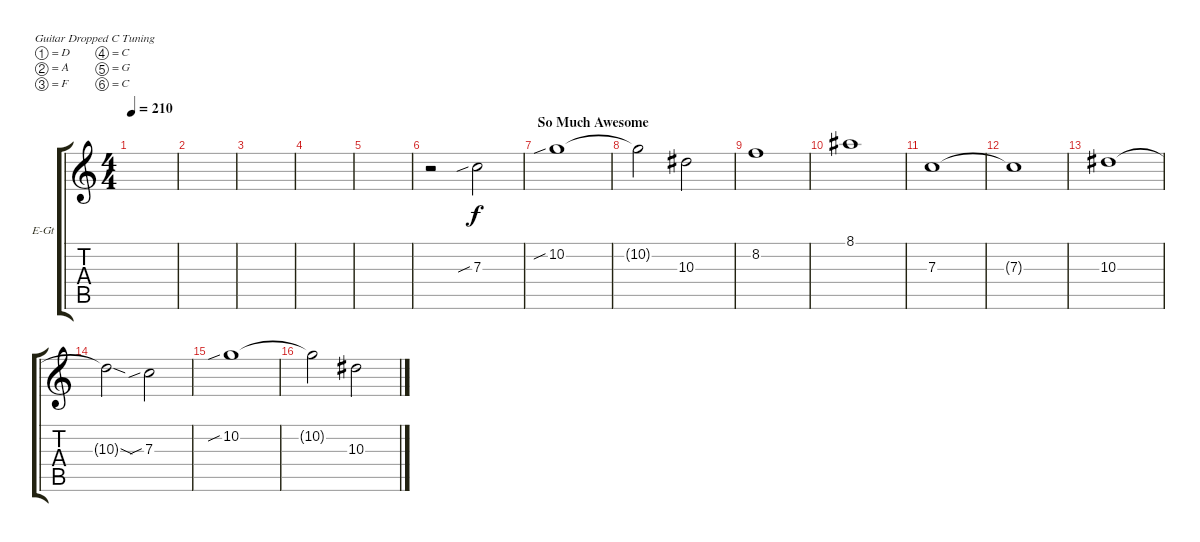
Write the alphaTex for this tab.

\defaultSystemsLayout 4
\bracketExtendMode groupsimilarinstruments
\firstSystemTrackNameOrientation horizontal
\otherSystemsTrackNameOrientation horizontal
\track ("Third Guitar" "E-Gt") {instrument distortionguitar}
\staff {score tabs}
\tuning (D4 A3 F3 C3 G2 C2)
\ts (4 4)
\tempo 210
\clef g2
\ks c
|
|
|
|
|
r.2 7.3{sib}.2{dy f} |
\section ("" "So Much Awesome")
10.2{sib}.1 |
10.2{t}.2 10.3.2 |
8.2.1 |
8.1.1 |
7.3.1 |
7.3{t}.1 |
10.3.1 |
10.3{sod t}.2 7.3{sib}.2 |
10.2{sib}.1 |
10.2{t}.2 10.3.2
